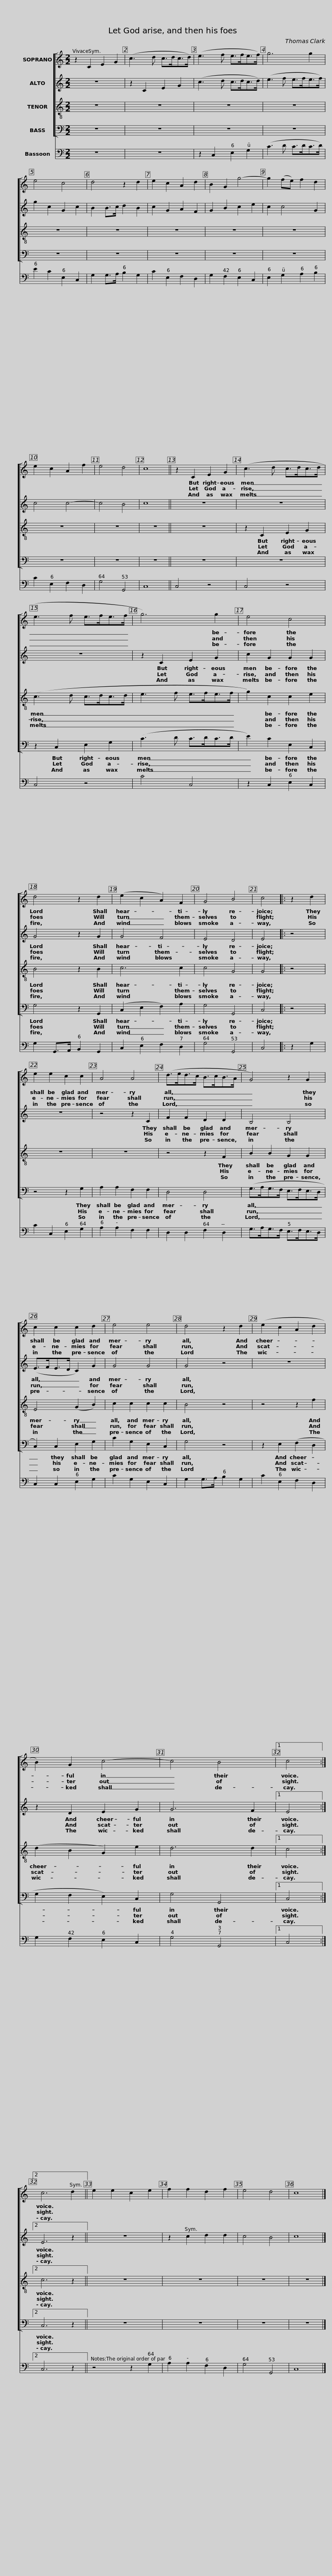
X:1
%%score [ 1 2 3 4 ] 5
L:1/8
M:2/2
I:linebreak $
K:C
V:1 treble
V:2 treble
V:3 treble-8 transpose=-12
V:4 bass
V:5 bass
V:1
 z2 C2 E2 G2 | (c3 d c>dc>d) | (e3 f e>fe>f) | g6 g2 | e4 c4 |$ %5
 d4 z2 d2 | e2 c2 A2 d2 | B2 G2 g4- | g2 (fe) f2 d2 | e2 c2 A2 f2 | %10
 e4 d4 | c8 ||$ z2 C2 E2 G2 | (c3 d c>dc>d | e3 f e>fe>f | %15
 g6) g2 | e4 c4 |$ d4 z2 d2 | (e2 c2 A2) F2 | G4 B4 | %20
 c4 |: z2 d2 | e2 e2 c2 c2 |$ A4 A4 |$ (d>ed>c B>cB>A | %25
 G4) z2 G2 | c2 c2 c2 d2 | e4 e4 |$ d4 z2 d2 |$ (e2 c2 A2 d2 | %30
 B2) G2 c4- | c4 B4 |1 c4 :|2 c6 d2 ||$ e2 e2 c2 e2 | %35
 f2 f2 d2 f2 | e4 d4 | c8 |] %38
V:2
 z8 | z2 C2 E2 G2 | (c3 d c>dc>d) | (e3 f e>fe>f) | g2 c2 G2 c2 |$ %5
 B2 B>c d2 B2 | c2 G2 A2 F2 | G2 B2 c2 e2 | c2 c4 G2 | c4 c4- | %10
 c4 B4 | c8 ||$ z8 | z8 | z8 | %15
 z2 C2 E2 G2 | c2 G2 G2 G2 |$ G4 z2 G2 | G4 F4 | E4 D4 | %20
 E4 |: z4 | z8 |$ z4 z2 C2 |$ F2 F2 D2 D2 | %25
 B,4 B,4 | (E>FE>D C2) G2 | G4 G4 |$ G4 z4 |$ z8 | %30
 z2 D2 E2 G2 | G6 F2 |1 E4 :|2 E6 z2 ||$ z8 | %35
 z2 c2 d2 d2 | c4 B4 | c8 |] %38
V:3
 z8 | z8 | z8 | z8 | z8 |$ %5
 z8 | z8 | z8 | z8 | z8 | %10
 z8 | z8 ||$ z8 | z2 C2 E2 G2 | (c3 d c>dc>d | %15
 e3 f e>fe>f | g2) c2 c2 e2 |$ B4 z2 B2 | c6 c2 | c4 G4 | %20
 G4 |: z4 | z8 |$ z8 |$ z4 z2 F2 | %25
 B2 B2 G2 G2 | E4 (G2 B2) | c2 c2 c2 c2 |$ B4 z4 |$ z4 z2 f2 | %30
 (d2 B2 G2) e2 | d6 d2 |1 c4 :|2 c6 z2 ||$ z8 | %35
 z8 | z8 | z8 |] %38
V:4
 z8 | z8 | z8 | z8 | z8 |$ %5
 z8 | z8 | z8 | z8 | z8 | %10
 z8 | z8 ||$ z8 | z8 | z2 C,2 E,2 G,2 | %15
 (C3 D C>DC>D | E2) C2 E,2 C,2 |$ G,4 z2 G,,2 | (C,2 E,2 F,2) A,2 | G,4 G,,4 | %20
 C,4 |: z4 | z4 z2 G,2 |$ A,2 A,2 F,2 F,2 |$ D,4 D,4 | %25
 (G,>A,G,>F, E,>F,E,>D, | C,2) C,2 E,2 G,2 | C2 G,2 E,2 C,2 |$ G,4 z4 |$ z2 E,2 (F,2 D,2 | %30
 G,2 F,2 E,2) C,2 | G,4 G,,4 |1 C,4 :|2 C,6 z2 ||$ z8 | %35
 z8 | z8 | z8 |] %38
V:5
 z8 | z8 | z2 C,2 E,2 G,2 | (C3 D C>DC>D) | E2 C2 E,2 C,2 |$ %5
 G,2 G,>A, B,2 G,2 | C2 E,2 F,2 D,2 | G,2 F,2 E,2 C,2 | E,2 G,2 A,2 B,2 | C2 E,2 F,2 D,2 | %10
 G,4 G,,4 | C,8 ||$ C,4 z4 | C,4 z4 | C,4 z4 | %15
 C4 C,4 | z2 C,2 E,2 C,2 |$ G,2 G,,>A,, B,,2 G,,2 | C,2 E,2 F,2 D,2 | G,4 G,,4 | %20
 C,4 |: z2 G,2 | C2 C,2 E,2 G,2 |$ A,2 A,2 F,2 F,2 |$ D,2 D,2 F,2 D,2 | %25
 G,>A,G,>F, E,>F,E,>D, | C,2 C,2 E,2 G,2 | C2 G,2 E,2 C,2 |$ G,2 G,>A, B,2 G,2 |$ C2 E,2 F,2 D,2 | %30
 G,2 F,2 E,2 C,2 | G,4 G,,4 |1 C,4 :|2 C,6 z2 ||$ z4 z2 G,2 | %35
 A,2 A,2 F,2 D,2 | G,4 G,,4 | C,8 |] %38
